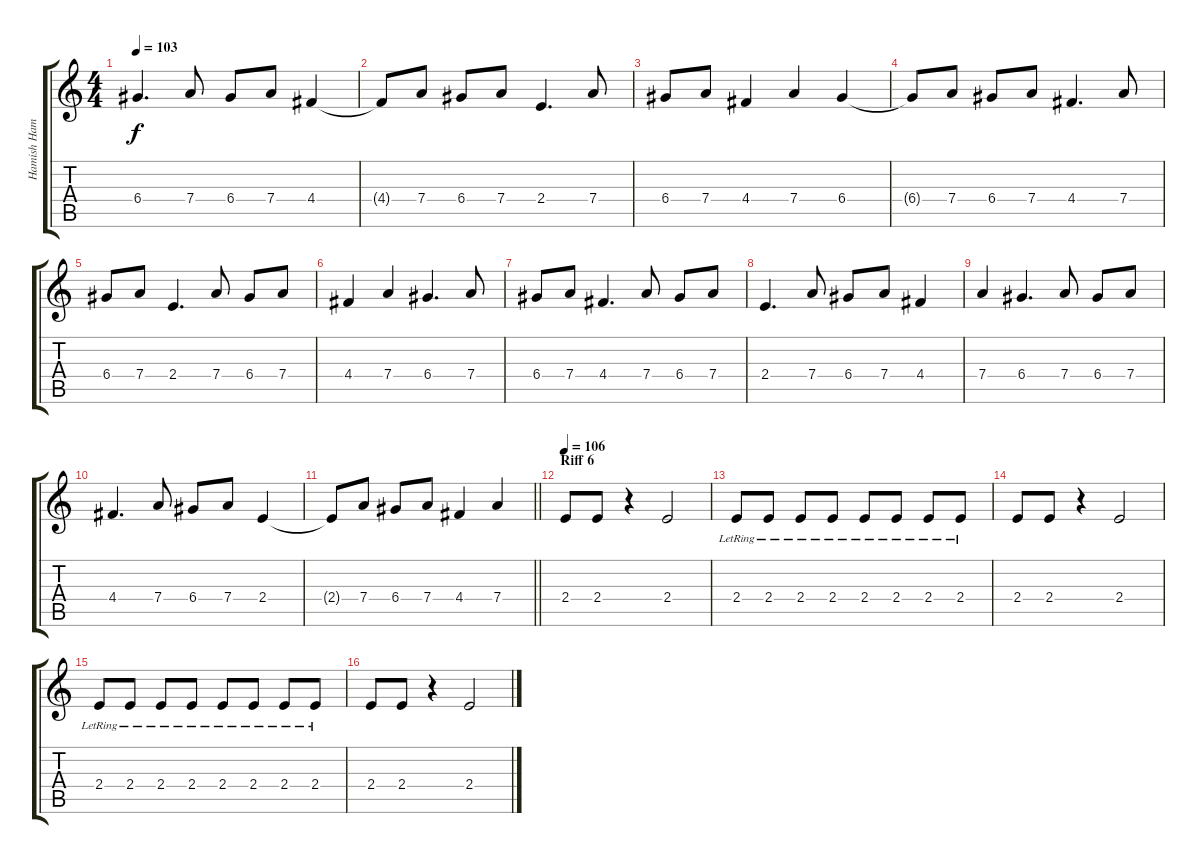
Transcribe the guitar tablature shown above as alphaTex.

\track ("Hamish Hamilton Glencross (Solo)" "Hamish Ham") {instrument distortionguitar}
\staff {score tabs}
\tuning (E4 B3 G3 D3 A2 D2) {hide}
\ts (4 4)
\tempo 103
\clef g2
\ks c
6.4.4{d dy f} 7.4.8 6.4.8 7.4.8 4.4.4 |
4.4{t}.8 7.4.8 6.4.8 7.4.8 2.4.4{d} 7.4.8 |
6.4.8 7.4.8 4.4.4 7.4.4 6.4.4 |
6.4{t}.8 7.4.8 6.4.8 7.4.8 4.4.4{d} 7.4.8 |
6.4.8 7.4.8 2.4.4{d} 7.4.8 6.4.8 7.4.8 |
4.4.4 7.4.4 6.4.4{d} 7.4.8 |
6.4.8 7.4.8 4.4.4{d} 7.4.8 6.4.8 7.4.8 |
2.4.4{d} 7.4.8 6.4.8 7.4.8 4.4.4 |
7.4.4 6.4.4{d} 7.4.8 6.4.8 7.4.8 |
4.4.4{d} 7.4.8 6.4.8 7.4.8 2.4.4 |
\barLineRight lightlight
2.4{t}.8 7.4.8 6.4.8 7.4.8 4.4.4 7.4.4 |
\section ("" "Riff 6")
\tempo 106
2.4.8 2.4.8 r.4 2.4.2 |
2.4{lr}.8 2.4{lr}.8 2.4{lr}.8 2.4{lr}.8 2.4{lr}.8 2.4{lr}.8 2.4{lr}.8 2.4{lr}.8 |
2.4.8 2.4.8 r.4 2.4.2 |
2.4{lr}.8 2.4{lr}.8 2.4{lr}.8 2.4{lr}.8 2.4{lr}.8 2.4{lr}.8 2.4{lr}.8 2.4{lr}.8 |
2.4.8 2.4.8 r.4 2.4.2
